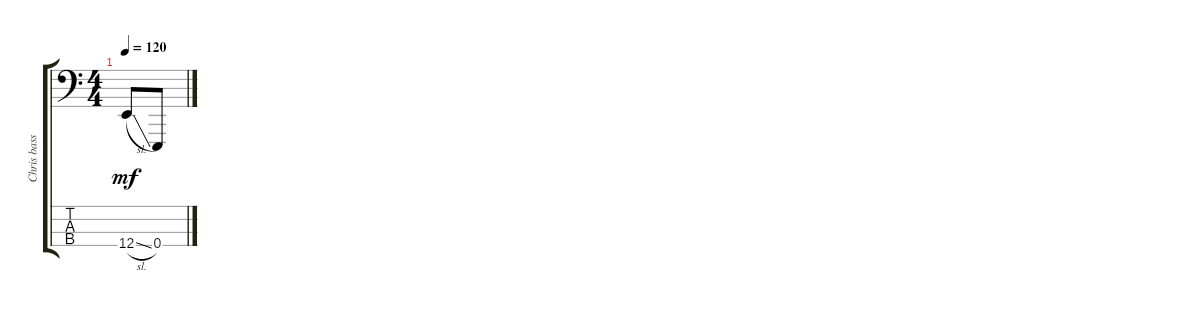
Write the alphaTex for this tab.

\track ("Chris bass effect" "Chris bass") {instrument lead8bassandlead}
\staff {score tabs}
\tuning (G2 D2 A1 E1) {hide}
\ts (4 4)
\tempo 120
\clef f4
\ks c
12.4{sl}.8{dy mf} 0.4.8
